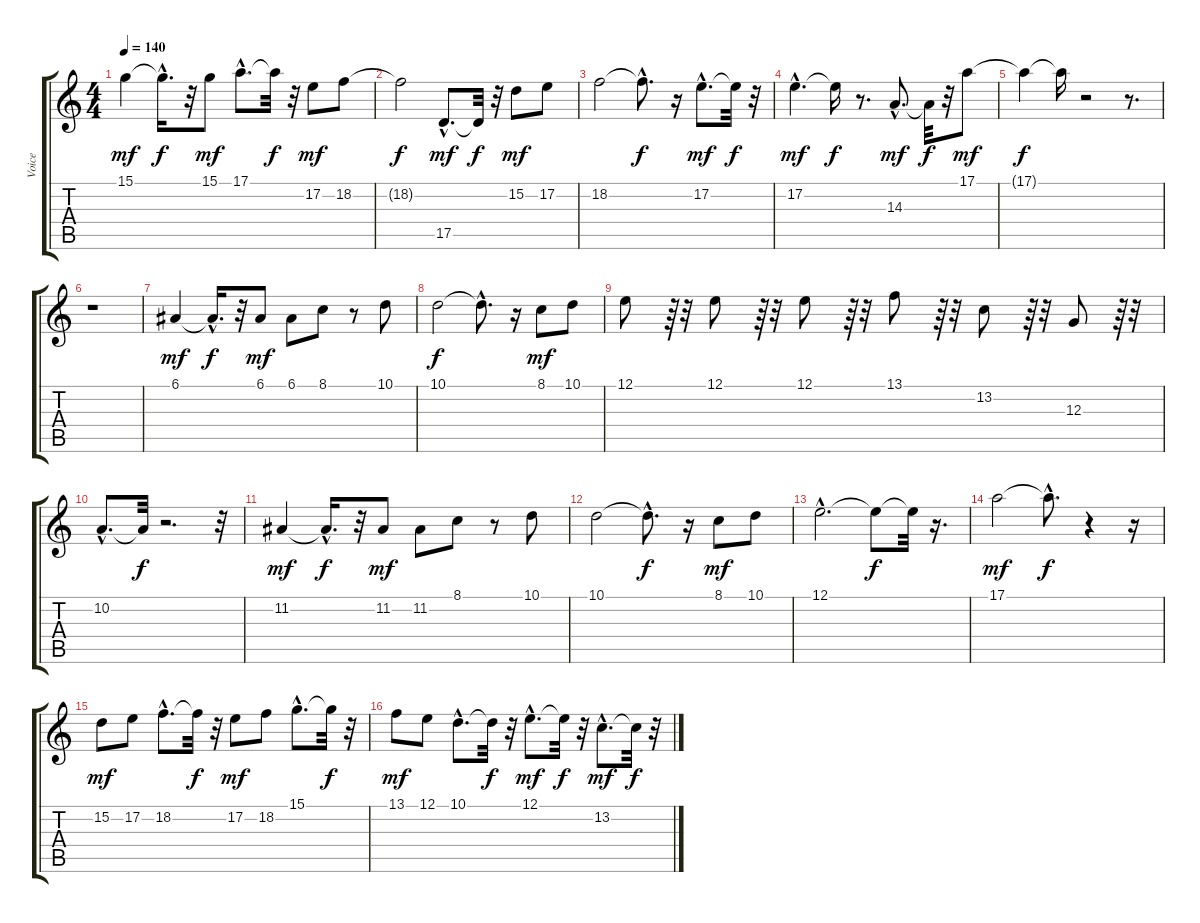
\track ("Voice" "Voice") {instrument lead4chiff}
\staff {score tabs}
\tuning (E4 B3 G3 D3 A2 E2) {hide}
\ts (4 4)
\tempo 140
\clef g2
\ks c
15.1.4{dy mf} 15.1{hac t}.16{d dy f} r.32 15.1.8{dy mf} 17.1{hac}.8{d} 17.1{t}.32{dy f} r.32 17.2.8{dy mf} 18.2.8 |
18.2{t}.2{dy f} 17.5{hac}.8{d dy mf} 17.5{t}.32{dy f} r.32 15.2.8{dy mf} 17.2.8 |
18.2.2 18.2{hac t}.8{d dy f} r.16 17.2{hac}.8{d dy mf} 17.2{t}.32{dy f} r.32 |
17.2{hac}.4{d dy mf} 17.2{t}.16{dy f} r.8{d} 14.3{hac}.8{d dy mf} 14.3{t}.32{dy f} r.32 17.1.8{dy mf} |
17.1{t}.4{dy f} 17.1{t}.16 r.2 r.8{d} |
r.1 |
6.1.4{dy mf} 6.1{hac t}.16{d dy f} r.32 6.1.8{dy mf} 6.1.8 8.1.8 r.8 10.1.8 |
10.1.2{dy f} 10.1{hac t}.8{d} r.16 8.1.8{dy mf} 10.1.8 |
12.1.8 r.64{tu (3 2)} r.32 12.1.8 r.64{tu (3 2)} r.32 12.1.8 r.64{tu (3 2)} r.32 13.1.8 r.64{tu (3 2)} r.32 13.2.8 r.64{tu (3 2)} r.32 12.3.8 r.64{tu (3 2)} r.32 |
10.2{hac}.8{d} 10.2{t}.32{dy f} r.2{d} r.32 |
11.2.4{dy mf} 11.2{hac t}.16{d dy f} r.32 11.2.8{dy mf} 11.2.8 8.1.8 r.8 10.1.8 |
10.1.2 10.1{hac t}.8{d dy f} r.16 8.1.8{dy mf} 10.1.8 |
12.1{hac}.2{d} 12.1{t}.8{dy f} 12.1{t}.32 r.16{d} |
17.1.2{dy mf} 17.1{hac t}.8{d dy f} r.4 r.16 |
15.2.8{dy mf} 17.2.8 18.2{hac}.8{d} 18.2{t}.32{dy f} r.32 17.2.8{dy mf} 18.2.8 15.1{hac}.8{d} 15.1{t}.32{dy f} r.32 |
13.1.8{dy mf} 12.1.8 10.1{hac}.8{d} 10.1{t}.32{dy f} r.32 12.1{hac}.8{d dy mf} 12.1{t}.32{dy f} r.32 13.2{hac}.8{d dy mf} 13.2{t}.32{dy f} r.32
